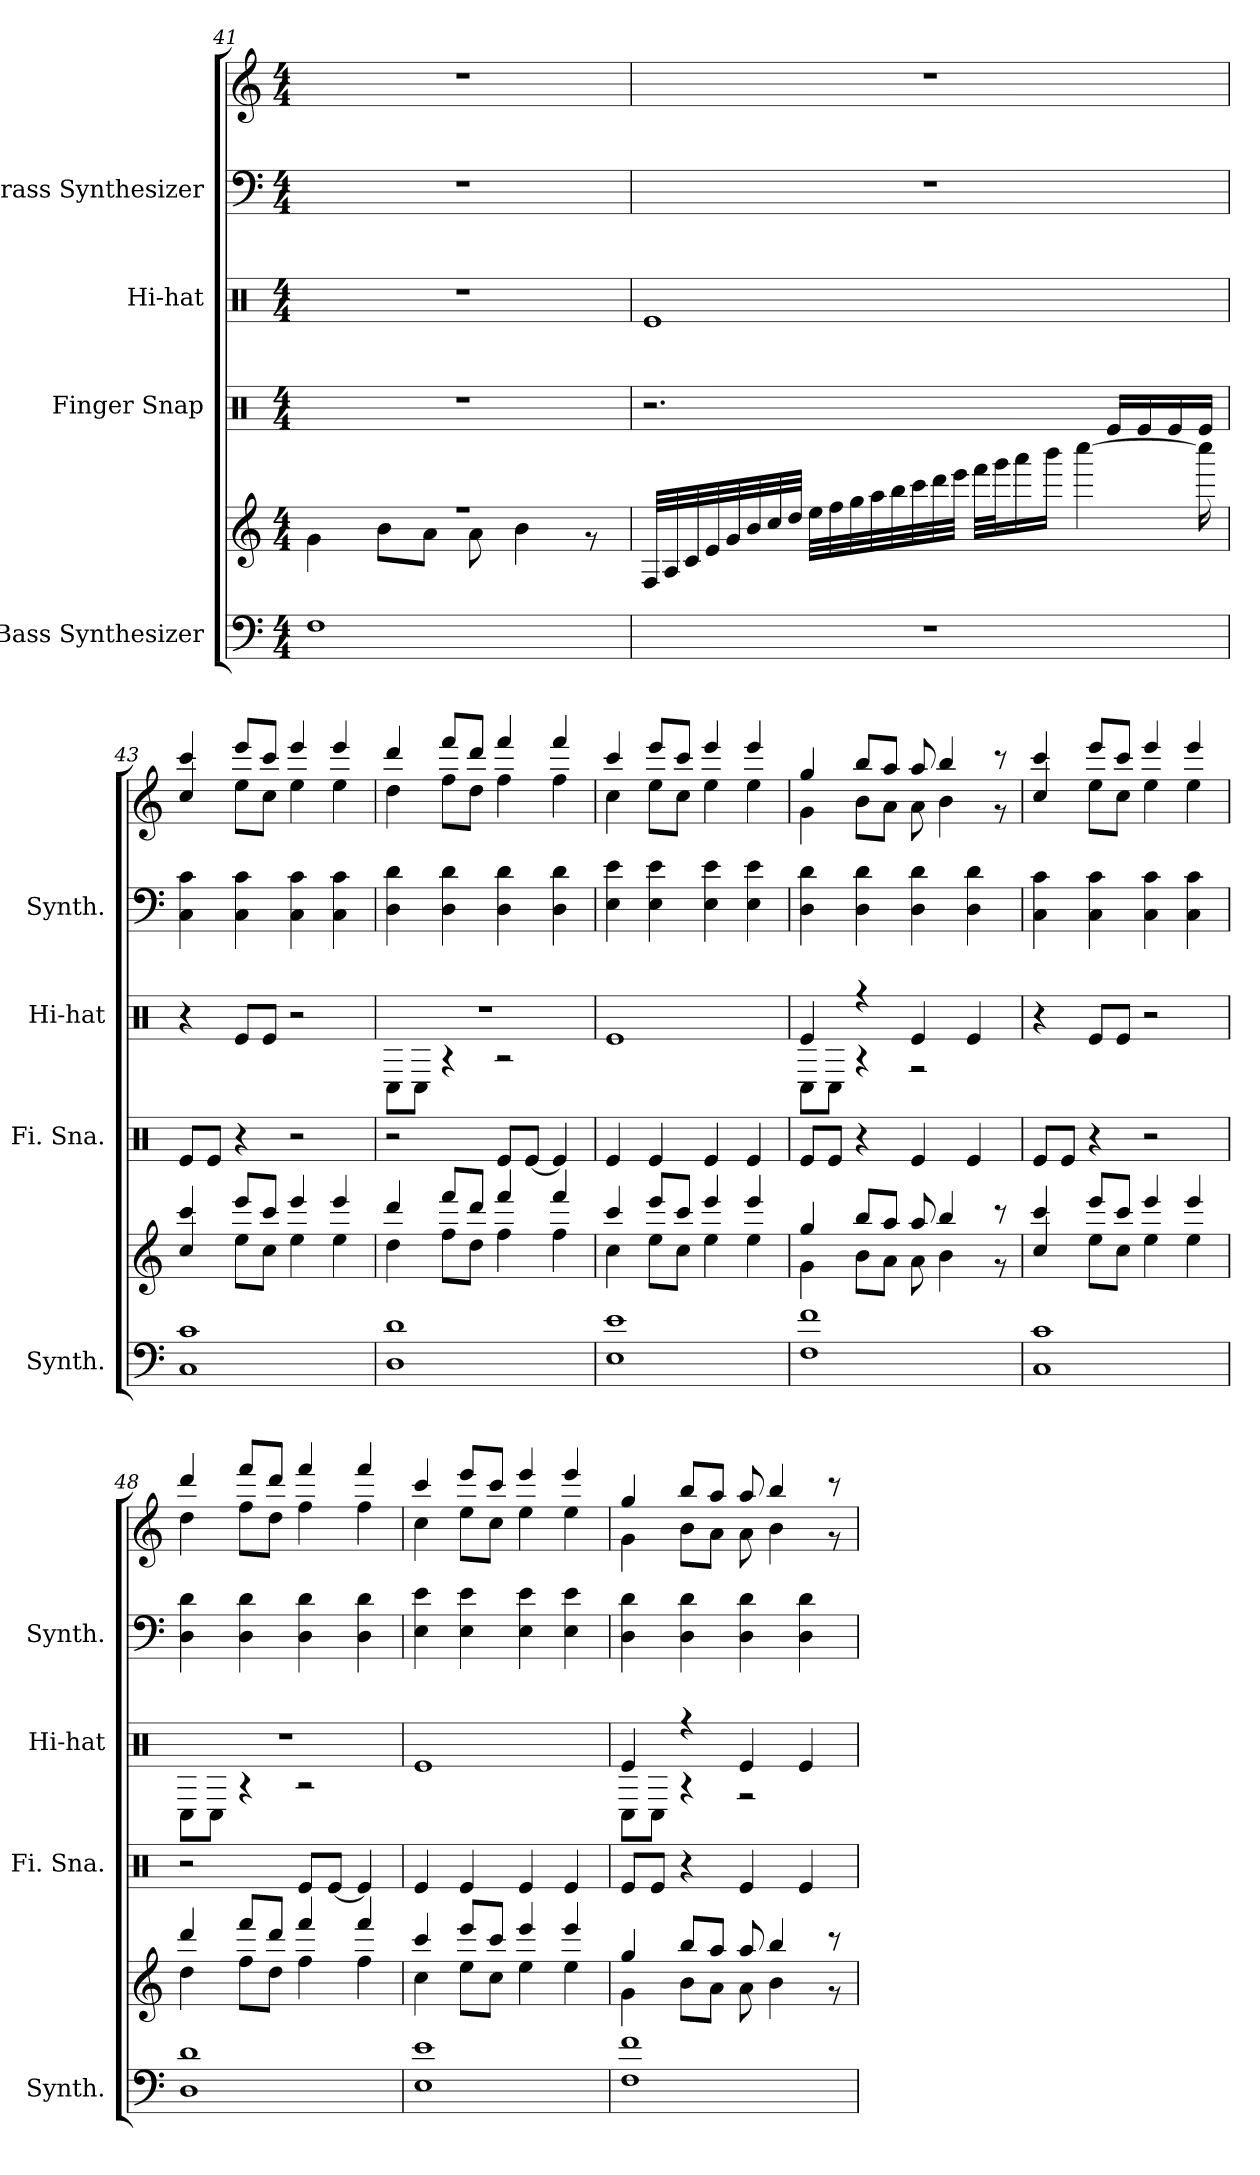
**kern	**kern	**kern	**kern	**kern	**kern
*part4	*part4	*part3	*part2	*part1	*part1
*staff6	*staff5	*staff4	*staff3	*staff2	*staff1
*I"Bass Synthesizer	*	*I"Finger Snap	*I"Hi-hat	*I"Brass Synthesizer	*
*I'Synth.	*	*I'Fi. Sna.	*I'Hi-hat	*I'Synth.	*
*clefF4	*clefG2	*clefX	*clefX	*clefF4	*clefG2
*k[]	*k[]	*k[]	*k[]	*k[]	*k[]
*M4/4	*M4/4	*M4/4	*M4/4	*M4/4	*M4/4
=41	=41	=41	=41	=41	=41
*	*^	*	*	*	*
1F	1r	4g\	1r	1r	1r	1r
.	.	8b\L	.	.	.	.
.	.	8a\J	.	.	.	.
.	.	8a\	.	.	.	.
.	.	4b\	.	.	.	.
.	.	8r	.	.	.	.
*	*v	*v	*	*	*	*
!!LO:LB:g=z
=42	=42	=42	=42	=42	=42
1r	32F/LLL	2.r	1Re	1r	1r
.	32A/	.	.	.	.
.	32c/	.	.	.	.
.	32e/	.	.	.	.
.	32g/	.	.	.	.
.	32b/	.	.	.	.
.	32cc/	.	.	.	.
.	32dd/JJJ	.	.	.	.
.	32ee\LLL	.	.	.	.
.	32ff\	.	.	.	.
.	32gg\	.	.	.	.
.	32aa\	.	.	.	.
.	32bb\	.	.	.	.
.	32ccc\	.	.	.	.
.	32ddd\	.	.	.	.
.	32eee\JJJ	.	.	.	.
.	32fff\LLL	.	.	.	.
.	32ggg\J	.	.	.	.
.	16aaa\	.	.	.	.
.	16bbb\JJ	.	.	.	.
.	[4cccc\	.	.	.	.
.	.	16Re/LL	.	.	.
.	.	16Re/	.	.	.
.	.	16Re/	.	.	.
.	16cccc\]	16Re/JJ	.	.	.
=43	=43	=43	=43	=43	=43
*	*^	*	*	*	*^
1C 1c	4ccc/	4cc/	8Re/L	4r	4C\ 4c\	4ccc/	4cc/
.	.	.	8Re/J	.	.	.	.
.	8eee/L	8ee\L	4r	8Re/L	4C\ 4c\	8eee/L	8ee\L
.	8ccc/J	8cc\J	.	8Re/J	.	8ccc/J	8cc\J
.	4eee/	4ee\	2r	2r	4C\ 4c\	4eee/	4ee\
.	4eee/	4ee\	.	.	4C\ 4c\	4eee/	4ee\
!!LO:PB:g=z	!!
=44	=44	=44	=44	=44	=44	=44	=44
*	*	*	*	*^	*	*	*
1D 1d	4ddd/	4dd\	2r	1r	8RC\L	4D\ 4d\	4ddd/	4dd\
.	.	.	.	.	8RC\J	.	.	.
.	8fff/L	8ff\L	.	.	4r	4D\ 4d\	8fff/L	8ff\L
.	8ddd/J	8dd\J	.	.	.	.	8ddd/J	8dd\J
.	4fff/	4ff\	8Re/L	.	2r	4D\ 4d\	4fff/	4ff\
.	.	.	[8Re/J	.	.	.	.	.
.	4fff/	4ff\	4Re/]	.	.	4D\ 4d\	4fff/	4ff\
*	*	*	*	*v	*v	*	*	*
=45	=45	=45	=45	=45	=45	=45	=45
1E 1e	4ccc/	4cc\	4Re/	1Re	4E\ 4e\	4ccc/	4cc\
.	8eee/L	8ee\L	4Re/	.	4E\ 4e\	8eee/L	8ee\L
.	8ccc/J	8cc\J	.	.	.	8ccc/J	8cc\J
.	4eee/	4ee\	4Re/	.	4E\ 4e\	4eee/	4ee\
.	4eee/	4ee\	4Re/	.	4E\ 4e\	4eee/	4ee\
=46	=46	=46	=46	=46	=46	=46	=46
*	*	*	*	*^	*	*	*
1F 1f	4gg/	4g\	8Re/L	4Re/	8RC\L	4D\ 4d\	4gg/	4g\
.	.	.	8Re/J	.	8RC\J	.	.	.
.	8bb/L	8b\L	4r	4r	4r	4D\ 4d\	8bb/L	8b\L
.	8aa/J	8a\J	.	.	.	.	8aa/J	8a\J
.	8aa/	8a\	4Re/	4Re/	2r	4D\ 4d\	8aa/	8a\
.	4bb/	4b\	.	.	.	.	4bb/	4b\
.	.	.	4Re/	4Re/	.	4D\ 4d\	.	.
.	8r	8r	.	.	.	.	8r	8r
*	*	*	*	*v	*v	*	*	*
=47	=47	=47	=47	=47	=47	=47	=47
1C 1c	4ccc/	4cc/	8Re/L	4r	4C\ 4c\	4ccc/	4cc/
.	.	.	8Re/J	.	.	.	.
.	8eee/L	8ee\L	4r	8Re/L	4C\ 4c\	8eee/L	8ee\L
.	8ccc/J	8cc\J	.	8Re/J	.	8ccc/J	8cc\J
.	4eee/	4ee\	2r	2r	4C\ 4c\	4eee/	4ee\
.	4eee/	4ee\	.	.	4C\ 4c\	4eee/	4ee\
=48	=48	=48	=48	=48	=48	=48	=48
*	*	*	*	*^	*	*	*
1D 1d	4ddd/	4dd\	2r	1r	8RC\L	4D\ 4d\	4ddd/	4dd\
.	.	.	.	.	8RC\J	.	.	.
.	8fff/L	8ff\L	.	.	4r	4D\ 4d\	8fff/L	8ff\L
.	8ddd/J	8dd\J	.	.	.	.	8ddd/J	8dd\J
.	4fff/	4ff\	8Re/L	.	2r	4D\ 4d\	4fff/	4ff\
.	.	.	[8Re/J	.	.	.	.	.
.	4fff/	4ff\	4Re/]	.	.	4D\ 4d\	4fff/	4ff\
*	*	*	*	*v	*v	*	*	*
!!LO:LB:g=z	!!
=49	=49	=49	=49	=49	=49	=49	=49
1E 1e	4ccc/	4cc\	4Re/	1Re	4E\ 4e\	4ccc/	4cc\
.	8eee/L	8ee\L	4Re/	.	4E\ 4e\	8eee/L	8ee\L
.	8ccc/J	8cc\J	.	.	.	8ccc/J	8cc\J
.	4eee/	4ee\	4Re/	.	4E\ 4e\	4eee/	4ee\
.	4eee/	4ee\	4Re/	.	4E\ 4e\	4eee/	4ee\
=50	=50	=50	=50	=50	=50	=50	=50
*	*	*	*	*^	*	*	*
1F 1f	4gg/	4g\	8Re/L	4Re/	8RC\L	4D\ 4d\	4gg/	4g\
.	.	.	8Re/J	.	8RC\J	.	.	.
.	8bb/L	8b\L	4r	4r	4r	4D\ 4d\	8bb/L	8b\L
.	8aa/J	8a\J	.	.	.	.	8aa/J	8a\J
.	8aa/	8a\	4Re/	4Re/	2r	4D\ 4d\	8aa/	8a\
.	4bb/	4b\	.	.	.	.	4bb/	4b\
.	.	.	4Re/	4Re/	.	4D\ 4d\	.	.
.	8r	8r	.	.	.	.	8r	8r
*	*v	*v	*	*v	*v	*	*v	*v
=	=	=	=	=	=
*-	*-	*-	*-	*-	*-
